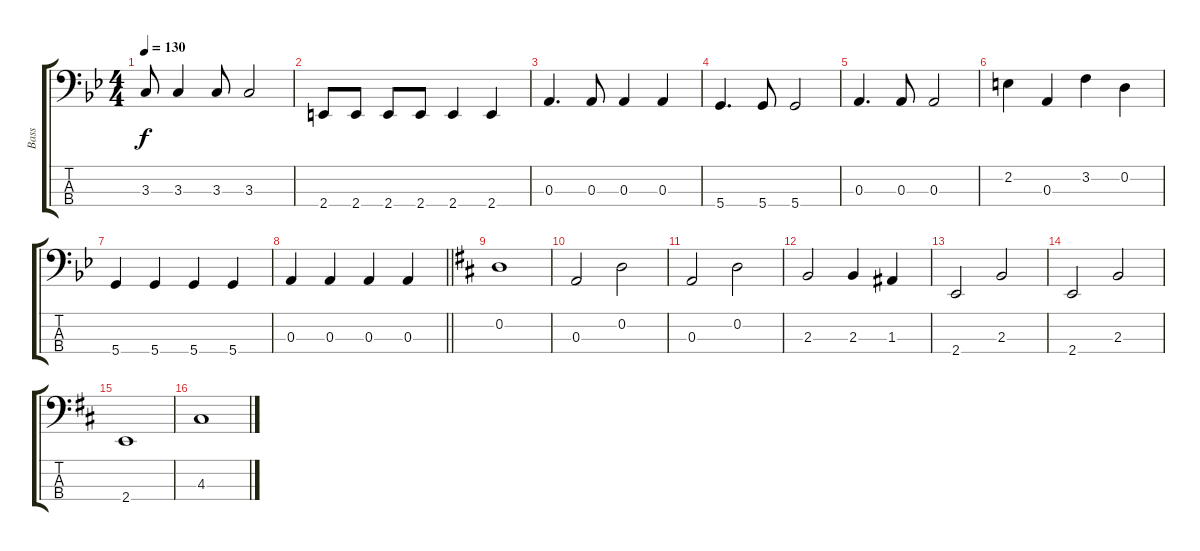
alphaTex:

\track ("Bass" "Bass") {instrument electricbassfinger}
\staff {score tabs}
\tuning (G2 D2 A1 D1) {hide}
\ts (4 4)
\tempo 130
\clef f4
\ks gminor
3.3.8{dy f} 3.3.4 3.3.8 3.3.2 |
2.4.8 2.4.8 2.4.8 2.4.8 2.4.4 2.4.4 |
0.3.4{d} 0.3.8 0.3.4 0.3.4 |
5.4.4{d} 5.4.8 5.4.2 |
0.3.4{d} 0.3.8 0.3.2 |
2.2.4 0.3.4 3.2.4 0.2.4 |
5.4.4 5.4.4 5.4.4 5.4.4 |
\barLineRight lightlight
0.3.4 0.3.4 0.3.4 0.3.4 |
\ks d
0.2.1 |
0.3.2 0.2.2 |
0.3.2 0.2.2 |
2.3.2 2.3.4 1.3.4 |
2.4.2 2.3.2 |
2.4.2 2.3.2 |
2.4.1 |
4.3.1
